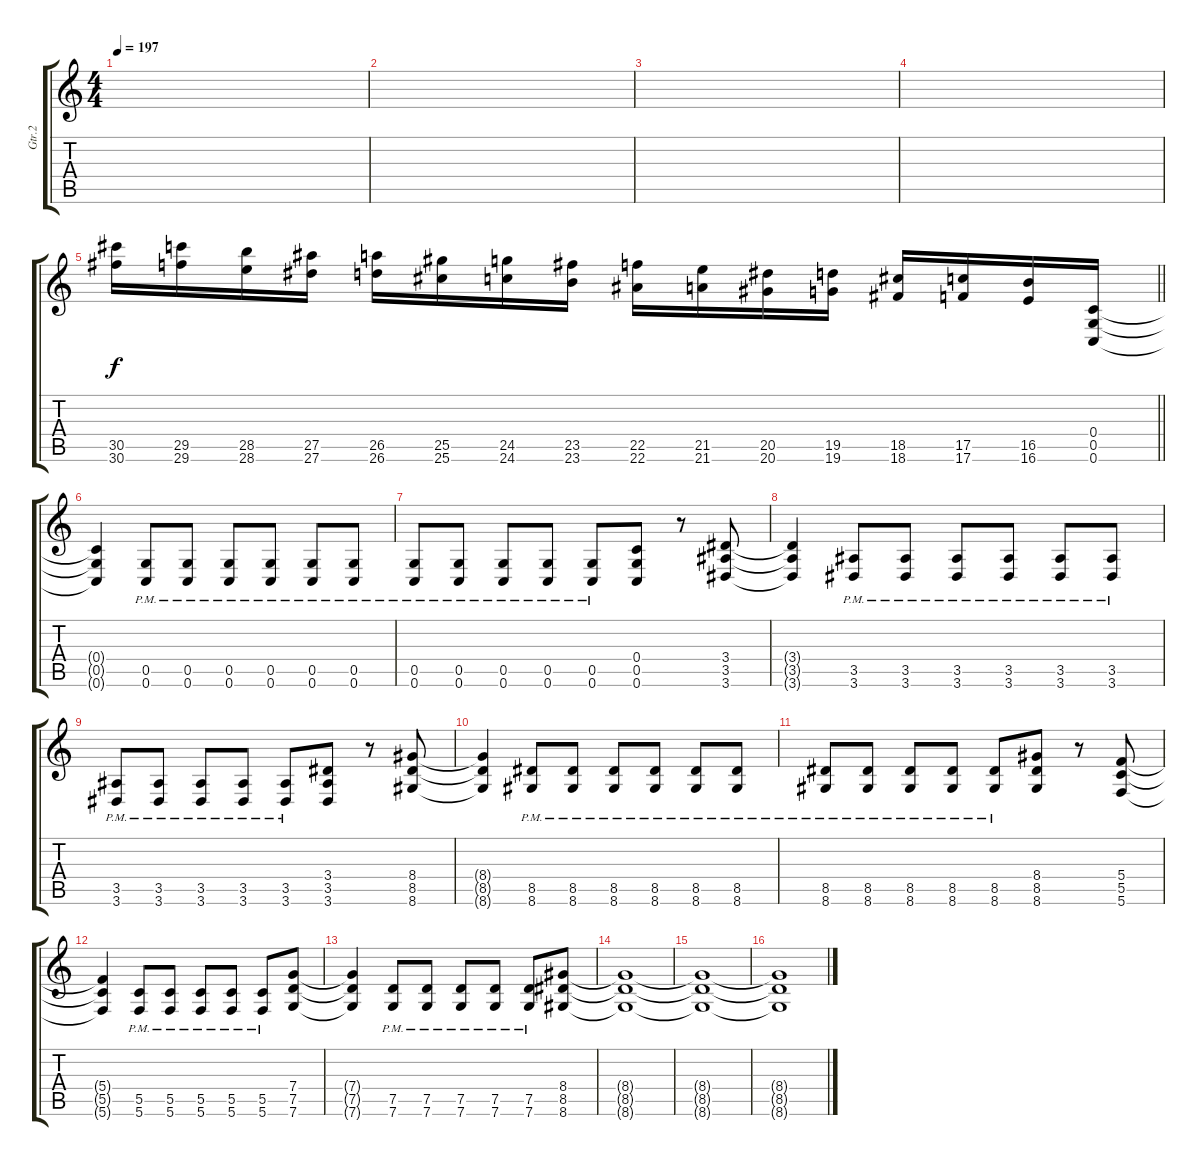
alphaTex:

\track ("Gtr.2" "Gtr.2") {instrument distortionguitar}
\staff {score tabs}
\tuning (D4 A3 F3 C3 G2 C2) {hide}
\ts (4 4)
\tempo 197
\clef g2
\ks c
|
|
|
|
\barLineRight lightlight
(30.5 30.6).16{volume 9} (29.5 29.6).16 (28.5 28.6).16 (27.5 27.6).16 (26.5 26.6).16 (25.5 25.6).16 (24.5 24.6).16 (23.5 23.6).16 (22.5 22.6).16 (21.5 21.6).16 (20.5 20.6).16 (19.5 19.6).16 (18.5 18.6).16 (17.5 17.6).16 (16.5 16.6).16 (0.4 0.5 0.6).16{volume 15} |
(0.4{t} 0.5{t} 0.6{t}).4 (0.5{pm} 0.6{pm}).8 (0.5{pm} 0.6{pm}).8 (0.5{pm} 0.6{pm}).8 (0.5{pm} 0.6{pm}).8 (0.5{pm} 0.6{pm}).8 (0.5{pm} 0.6{pm}).8 |
(0.5{pm} 0.6{pm}).8 (0.5{pm} 0.6{pm}).8 (0.5{pm} 0.6{pm}).8 (0.5{pm} 0.6{pm}).8 (0.5{pm} 0.6{pm}).8 (0.4 0.5 0.6).8 r.8 (3.4 3.5 3.6).8 |
(3.4{t} 3.5{t} 3.6{t}).4 (3.5{pm} 3.6{pm}).8 (3.5{pm} 3.6{pm}).8 (3.5{pm} 3.6{pm}).8 (3.5{pm} 3.6{pm}).8 (3.5{pm} 3.6{pm}).8 (3.5{pm} 3.6{pm}).8 |
(3.5{pm} 3.6{pm}).8 (3.5{pm} 3.6{pm}).8 (3.5{pm} 3.6{pm}).8 (3.5{pm} 3.6{pm}).8 (3.5{pm} 3.6{pm}).8 (3.4 3.5 3.6).8 r.8 (8.4 8.5 8.6).8 |
(8.4{t} 8.5{t} 8.6{t}).4 (8.5{pm} 8.6{pm}).8 (8.5{pm} 8.6{pm}).8 (8.5{pm} 8.6{pm}).8 (8.5{pm} 8.6{pm}).8 (8.5{pm} 8.6{pm}).8 (8.5{pm} 8.6{pm}).8 |
(8.5{pm} 8.6{pm}).8 (8.5{pm} 8.6{pm}).8 (8.5{pm} 8.6{pm}).8 (8.5{pm} 8.6{pm}).8 (8.5{pm} 8.6{pm}).8 (8.4 8.5 8.6).8 r.8 (5.4 5.5 5.6).8 |
(5.4{t} 5.5{t} 5.6{t}).4 (5.5{pm} 5.6{pm}).8 (5.5{pm} 5.6{pm}).8 (5.5{pm} 5.6{pm}).8 (5.5{pm} 5.6{pm}).8 (5.5{pm} 5.6{pm}).8 (7.4 7.5 7.6).8 |
(7.4{t} 7.5{t} 7.6{t}).4 (7.5{pm} 7.6{pm}).8 (7.5{pm} 7.6{pm}).8 (7.5{pm} 7.6{pm}).8 (7.5{pm} 7.6{pm}).8 (7.5{pm} 7.6{pm}).8 (8.4 8.5 8.6).8 |
(8.4{t} 8.5{t} 8.6{t}).1 |
(8.4{t} 8.5{t} 8.6{t}).1 |
(8.4{t} 8.5{t} 8.6{t}).1
